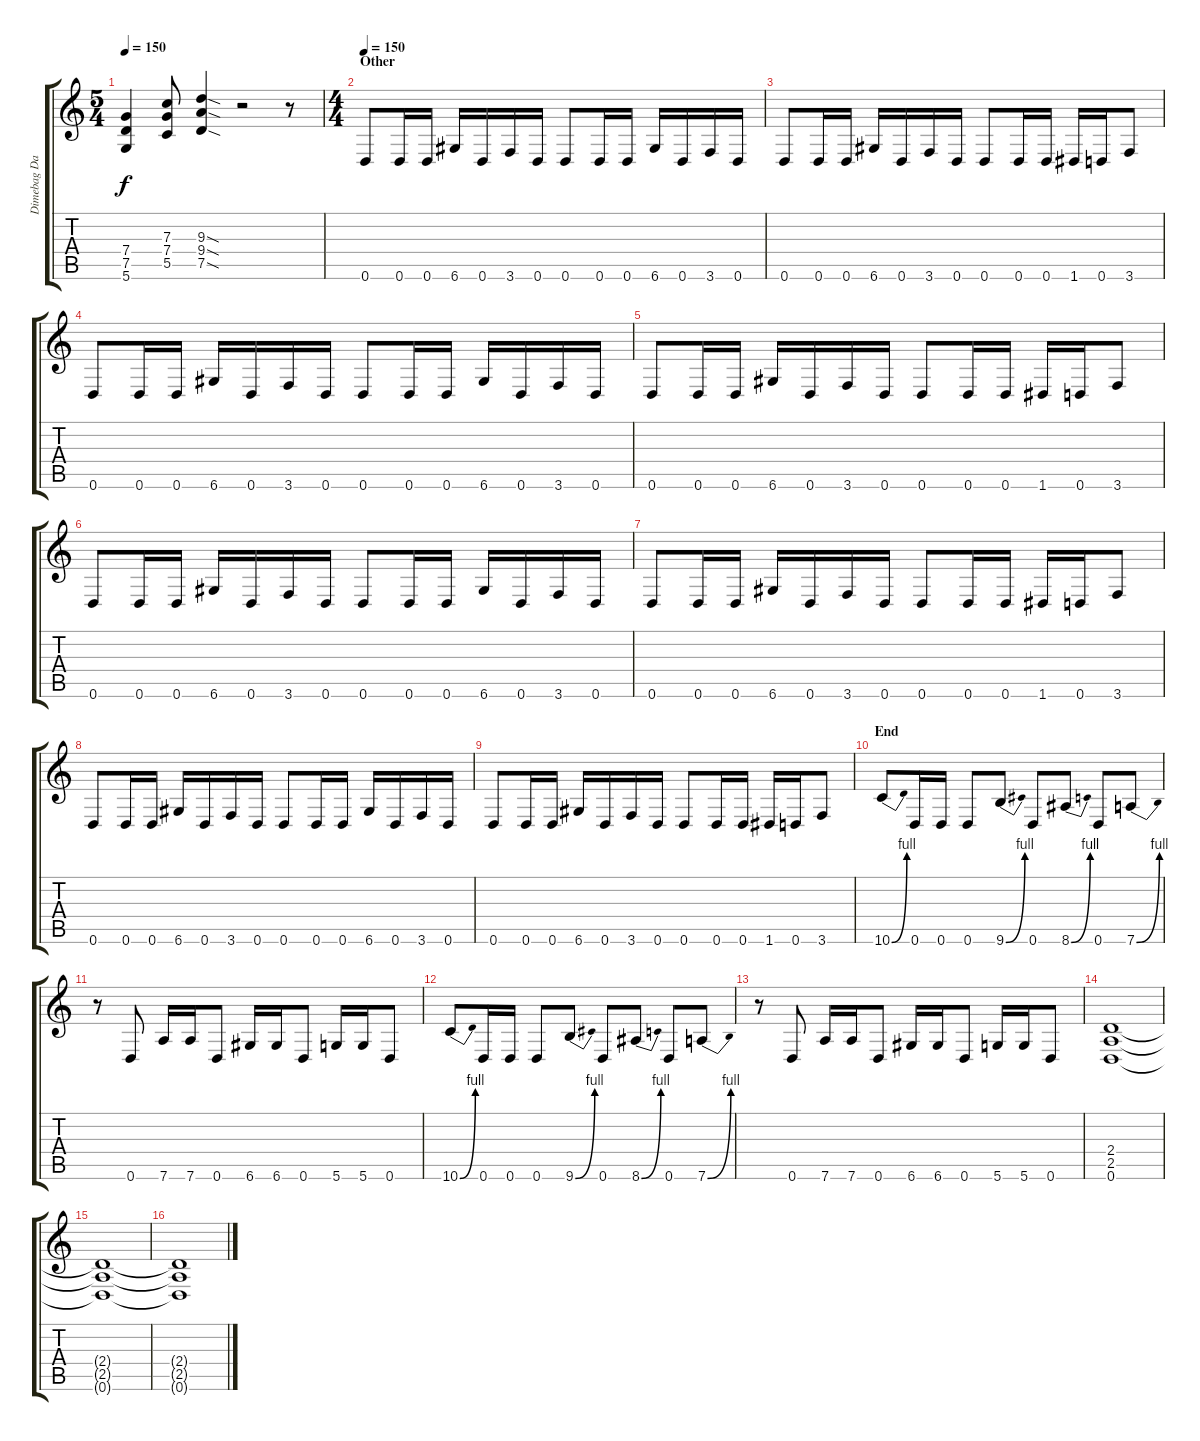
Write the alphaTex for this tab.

\track ("Dimebag Darrell # 1" "Dimebag Da") {instrument distortionguitar}
\staff {score tabs}
\tuning (D4 A3 F3 C3 G2 D2) {hide}
\ts (5 4)
\tempo 150
\clef g2
\ks c
(7.4 7.5 5.6).4{dy f} (7.3 7.4 5.5).8 (9.3{sod} 9.4{sod} 7.5{sod}).4 r.2 r.8 |
\ts (4 4)
\section ("" "Other")
\tempo 150
0.6.8 0.6.16 0.6.16 6.6.16 0.6.16 3.6.16 0.6.16 0.6.8 0.6.16 0.6.16 6.6.16 0.6.16 3.6.16 0.6.16 |
0.6.8 0.6.16 0.6.16 6.6.16 0.6.16 3.6.16 0.6.16 0.6.8 0.6.16 0.6.16 1.6.16 0.6.16 3.6.8 |
0.6.8 0.6.16 0.6.16 6.6.16 0.6.16 3.6.16 0.6.16 0.6.8 0.6.16 0.6.16 6.6.16 0.6.16 3.6.16 0.6.16 |
0.6.8 0.6.16 0.6.16 6.6.16 0.6.16 3.6.16 0.6.16 0.6.8 0.6.16 0.6.16 1.6.16 0.6.16 3.6.8 |
0.6.8 0.6.16 0.6.16 6.6.16 0.6.16 3.6.16 0.6.16 0.6.8 0.6.16 0.6.16 6.6.16 0.6.16 3.6.16 0.6.16 |
0.6.8 0.6.16 0.6.16 6.6.16 0.6.16 3.6.16 0.6.16 0.6.8 0.6.16 0.6.16 1.6.16 0.6.16 3.6.8 |
0.6.8 0.6.16 0.6.16 6.6.16 0.6.16 3.6.16 0.6.16 0.6.8 0.6.16 0.6.16 6.6.16 0.6.16 3.6.16 0.6.16 |
0.6.8 0.6.16 0.6.16 6.6.16 0.6.16 3.6.16 0.6.16 0.6.8 0.6.16 0.6.16 1.6.16 0.6.16 3.6.8 |
\section ("" "End")
10.6{be (bend 0 0 60 4)}.8 0.6.16 0.6.16 0.6.8 9.6{be (bend 0 0 60 4)}.8 0.6.8 8.6{be (bend 0 0 60 4)}.8 0.6.8 7.6{be (bend 0 0 60 4)}.8 |
r.8 0.6.8 7.6.16 7.6.16 0.6.8 6.6.16 6.6.16 0.6.8 5.6.16 5.6.16 0.6.8 |
10.6{be (bend 0 0 60 4)}.8 0.6.16 0.6.16 0.6.8 9.6{be (bend 0 0 60 4)}.8 0.6.8 8.6{be (bend 0 0 60 4)}.8 0.6.8 7.6{be (bend 0 0 60 4)}.8 |
r.8 0.6.8 7.6.16 7.6.16 0.6.8 6.6.16 6.6.16 0.6.8 5.6.16 5.6.16 0.6.8 |
(2.4 2.5 0.6).1 |
(2.4{t} 2.5{t} 0.6{t}).1{volume 8} |
(2.4{t} 2.5{t} 0.6{t}).1{balance 8}
